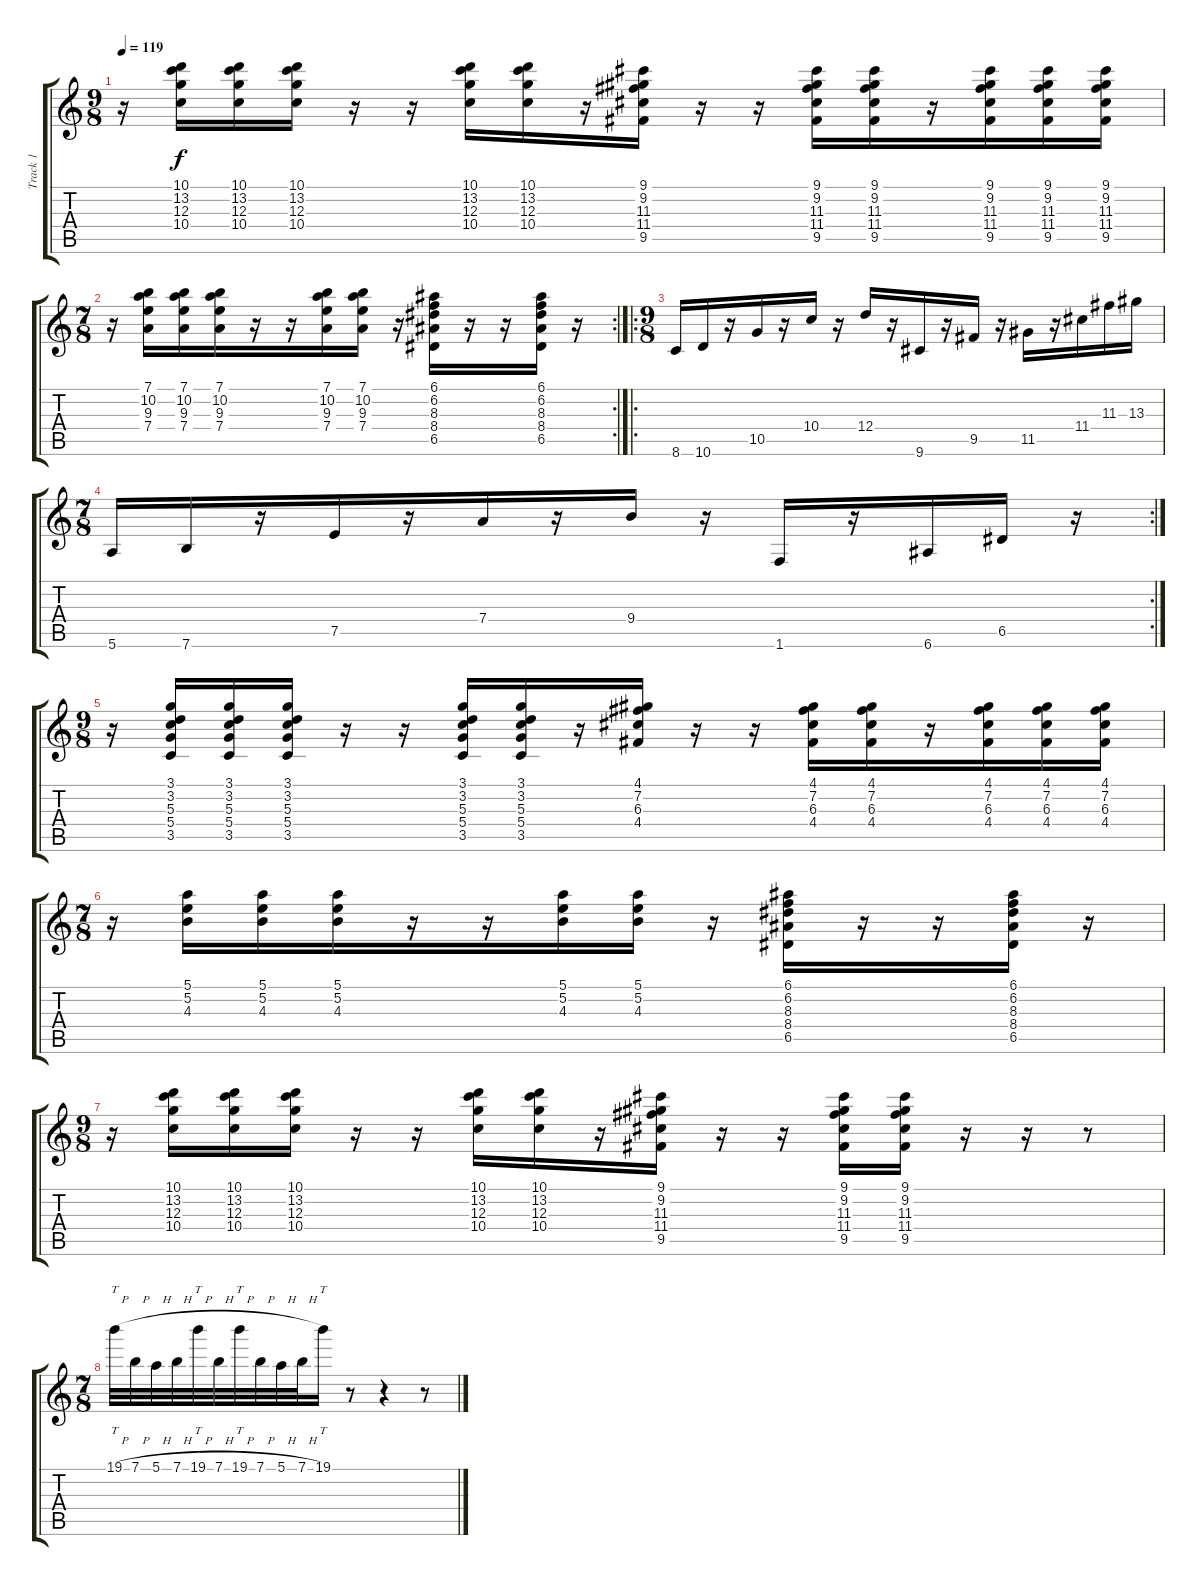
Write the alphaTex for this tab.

\track ("Track 1" "Track 1") {instrument distortionguitar}
\staff {score tabs}
\tuning (E4 B3 G3 D3 A2 E2) {hide}
\ts (9 8)
\tempo 119
\clef g2
\ks c
r.16{dy f} (10.1 13.2 12.3 10.4).16 (10.1 13.2 12.3 10.4).16 (10.1 13.2 12.3 10.4).16 r.16 r.16 (10.1 13.2 12.3 10.4).16 (10.1 13.2 12.3 10.4).16 r.16 (9.1 9.2 11.3 11.4 9.5).16 r.16 r.16 (9.1 9.2 11.3 11.4 9.5).16 (9.1 9.2 11.3 11.4 9.5).16 r.16 (9.1 9.2 11.3 11.4 9.5).16 (9.1 9.2 11.3 11.4 9.5).16 (9.1 9.2 11.3 11.4 9.5).16 |
\rc 2
\ts (7 8)
r.16 (7.1 10.2 9.3 7.4).16 (7.1 10.2 9.3 7.4).16 (7.1 10.2 9.3 7.4).16 r.16 r.16 (7.1 10.2 9.3 7.4).16 (7.1 10.2 9.3 7.4).16 r.16 (6.1 6.2 8.3 8.4 6.5).16 r.16 r.16 (6.1 6.2 8.3 8.4 6.5).16 r.16 |
\ro
\ts (9 8)
8.6.16 10.6.16 r.16 10.5.16 r.16 10.4.16 r.16 12.4.16 r.16 9.6.16 r.16 9.5.16 r.16 11.5.16 r.16 11.4.16 11.3.16 13.3.16 |
\rc 2
\ts (7 8)
5.6.16 7.6.16 r.16 7.5.16 r.16 7.4.16 r.16 9.4.16 r.16 1.6.16 r.16 6.6.16 6.5.16 r.16 |
\ts (9 8)
r.16 (3.1 3.2 5.3 5.4 3.5).16 (3.1 3.2 5.3 5.4 3.5).16 (3.1 3.2 5.3 5.4 3.5).16 r.16 r.16 (3.1 3.2 5.3 5.4 3.5).16 (3.1 3.2 5.3 5.4 3.5).16 r.16 (4.1 7.2 6.3 4.4).16 r.16 r.16 (4.1 7.2 6.3 4.4).16 (4.1 7.2 6.3 4.4).16 r.16 (4.1 7.2 6.3 4.4).16 (4.1 7.2 6.3 4.4).16 (4.1 7.2 6.3 4.4).16 |
\ts (7 8)
r.16 (5.1 5.2 4.3).16 (5.1 5.2 4.3).16 (5.1 5.2 4.3).16 r.16 r.16 (5.1 5.2 4.3).16 (5.1 5.2 4.3).16 r.16 (6.1 6.2 8.3 8.4 6.5).16 r.16 r.16 (6.1 6.2 8.3 8.4 6.5).16 r.16 |
\ts (9 8)
r.16 (10.1 13.2 12.3 10.4).16 (10.1 13.2 12.3 10.4).16 (10.1 13.2 12.3 10.4).16 r.16 r.16 (10.1 13.2 12.3 10.4).16 (10.1 13.2 12.3 10.4).16 r.16 (9.1 9.2 11.3 11.4 9.5).16 r.16 r.16 (9.1 9.2 11.3 11.4 9.5).16 (9.1 9.2 11.3 11.4 9.5).16 r.16 r.16 r.8 |
\ts (7 8)
19.1{h}.32{tt} 7.1{h}.32 5.1{h}.32 7.1{h}.32 19.1{h}.32{tt} 7.1{h}.32 19.1{h}.32{tt} 7.1{h}.32 5.1{h}.32 7.1{h}.32 19.1.16{tt} r.8 r.4 r.8
